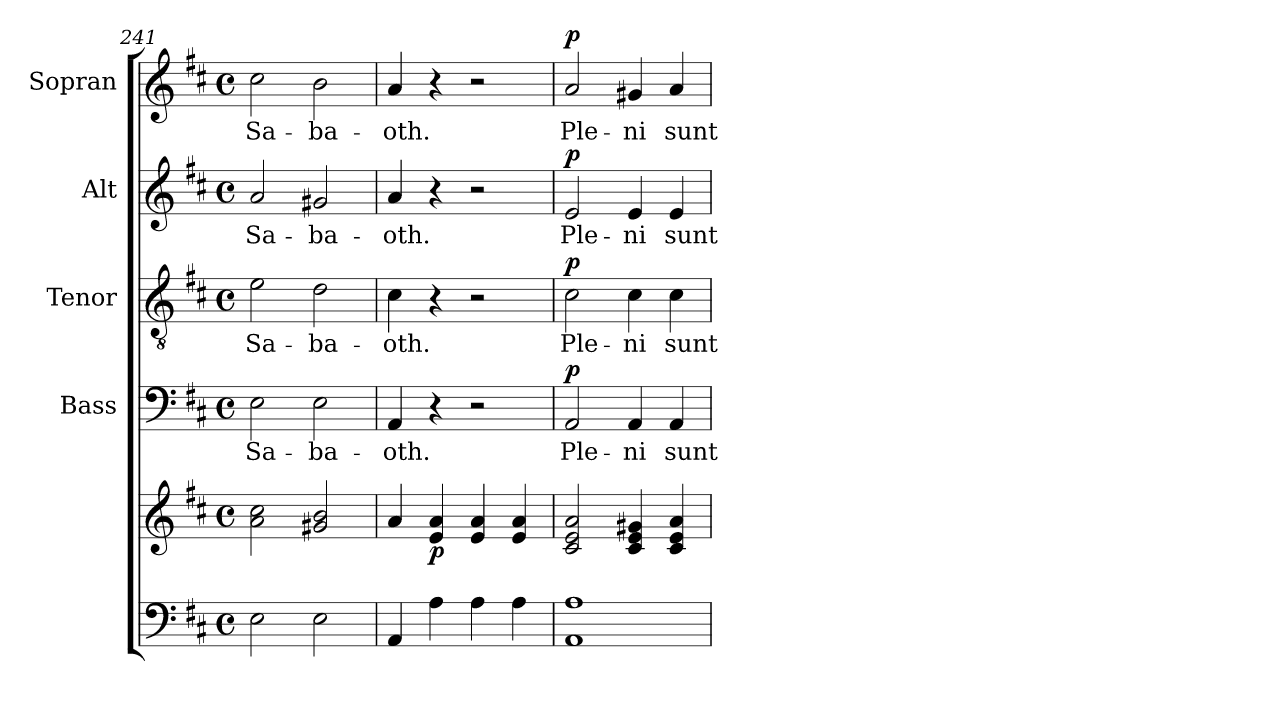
**kern	**kern	**dynam	**kern	**text	**dynam	**kern	**text	**dynam	**kern	**text	**dynam	**kern	**text	**dynam
*part5	*part5	*part5	*part4	*part4	*part4	*part3	*part3	*part3	*part2	*part2	*part2	*part1	*part1	*part1
*staff6	*staff5	*staff5/6	*staff4	*staff4	*staff4	*staff3	*staff3	*staff3	*staff2	*staff2	*staff2	*staff1	*staff1	*staff1
*	*	*	*I"Bass	*	*	*I"Tenor	*	*	*I"Alt	*	*	*I"Sopran	*	*
*	*	*	*I'B.	*	*	*I'T.	*	*	*I'A.	*	*	*I'S.	*	*
*clefF4	*clefG2	*	*clefF4	*	*	*clefGv2	*	*	*clefG2	*	*	*clefG2	*	*
*k[f#c#]	*k[f#c#]	*	*k[f#c#]	*	*	*k[f#c#]	*	*	*k[f#c#]	*	*	*k[f#c#]	*	*
*D:	*D:	*	*D:	*	*	*D:	*	*	*D:	*	*	*D:	*	*
*M4/4	*M4/4	*	*M4/4	*	*	*M4/4	*	*	*M4/4	*	*	*M4/4	*	*
*met(c)	*met(c)	*	*met(c)	*	*	*met(c)	*	*	*met(c)	*	*	*met(c)	*	*
=241	=241	=241	=241	=241	=241	=241	=241	=241	=241	=241	=241	=241	=241	=241
!	!	!	!	!LO:LY:b	!	!	!LO:LY:b	!	!	!LO:LY:b	!	!	!LO:LY:b	!
2E\	2a\ 2cc#\	.	2E\	Sa-	.	2e\	Sa-	.	2a/	Sa-	.	2cc#\	Sa-	.
!	!	!	!	!LO:LY:b	!	!	!LO:LY:b	!	!	!LO:LY:b	!	!	!LO:LY:b	!
2E\	2g#X/ 2b/	.	2E\	-ba-	.	2d\	-ba-	.	2g#X/	-ba-	.	2b\	-ba-	.
!!LO:PB:g=z
=242	=242	=242	=242	=242	=242	=242	=242	=242	=242	=242	=242	=242	=242	=242
!	!	!	!	!LO:LY:b	!	!	!LO:LY:b	!	!	!LO:LY:b	!	!	!LO:LY:b	!
4AA/	4a/	.	4AA/	-oth.	.	4c#\	-oth.	.	4a/	-oth.	.	4a/	-oth.	.
!	!	!LO:DY:b	!	!	!	!	!	!	!	!	!	!	!	!
4A\	4e/ 4a/	p	4r	.	.	4r	.	.	4r	.	.	4r	.	.
4A\	4e/ 4a/	.	2r	.	.	2r	.	.	2r	.	.	2r	.	.
4A\	4e/ 4a/	.	.	.	.	.	.	.	.	.	.	.	.	.
=243	=243	=243	=243	=243	=243	=243	=243	=243	=243	=243	=243	=243	=243	=243
!	!	!	!	!LO:LY:b	!LO:DY:a	!	!LO:LY:b	!LO:DY:a	!	!LO:LY:b	!LO:DY:a	!	!LO:LY:b	!LO:DY:a
1AA 1A	2c#/ 2e/ 2a/	.	2AA/	Ple-	p	2c#\	Ple-	p	2e/	Ple-	p	2a/	Ple-	p
!	!	!	!	!LO:LY:b	!	!	!LO:LY:b	!	!	!LO:LY:b	!	!	!LO:LY:b	!
.	4c#/ 4e/ 4g#X/	.	4AA/	-ni	.	4c#\	-ni	.	4e/	-ni	.	4g#X/	-ni	.
!	!	!	!	!LO:LY:b	!	!	!LO:LY:b	!	!	!LO:LY:b	!	!	!LO:LY:b	!
.	4c#/ 4e/ 4a/	.	4AA/	sunt	.	4c#\	sunt	.	4e/	sunt	.	4a/	sunt	.
=	=	=	=	=	=	=	=	=	=	=	=	=	=	=
*-	*-	*-	*-	*-	*-	*-	*-	*-	*-	*-	*-	*-	*-	*-
